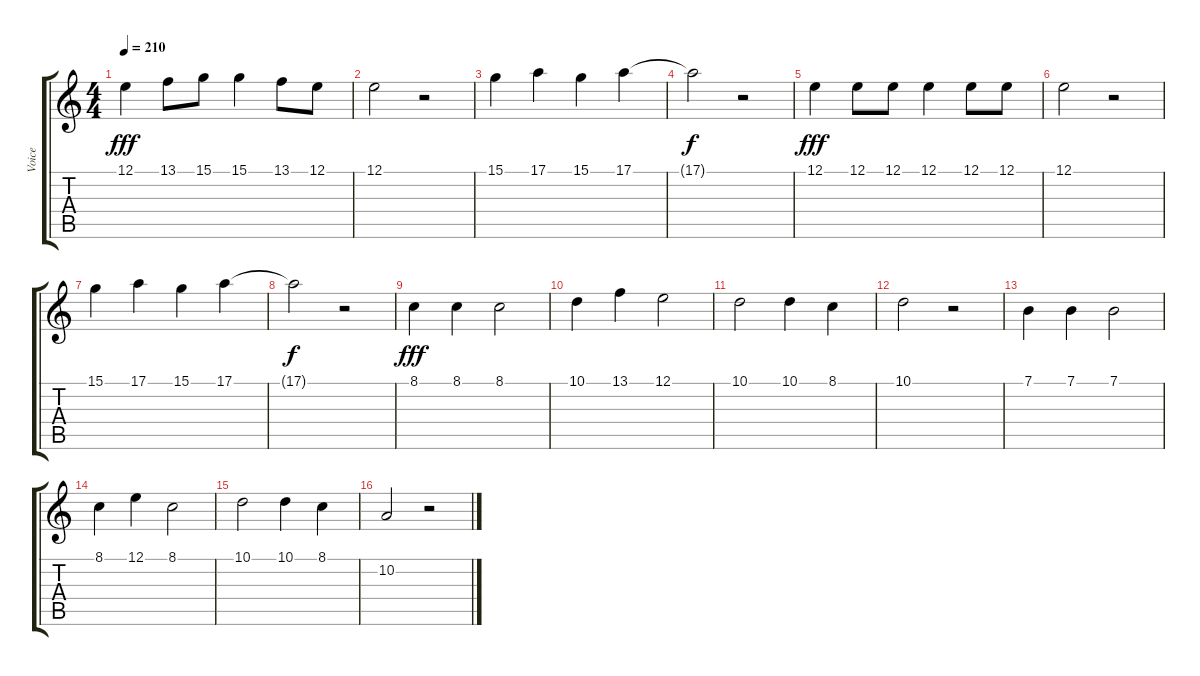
\track ("Voice" "Voice") {instrument choiraahs}
\staff {score tabs}
\tuning (E4 B3 G3 D3 A2 E2) {hide}
\ts (4 4)
\tempo 210
\clef g2
\ks c
12.1.4{dy fff} 13.1.8 15.1.8 15.1.4 13.1.8 12.1.8 |
12.1.2 r.2 |
15.1.4 17.1.4 15.1.4 17.1.4 |
17.1{t}.2{dy f} r.2 |
12.1.4{dy fff} 12.1.8 12.1.8 12.1.4 12.1.8 12.1.8 |
12.1.2 r.2 |
15.1.4 17.1.4 15.1.4 17.1.4 |
17.1{t}.2{dy f} r.2 |
8.1.4{dy fff} 8.1.4 8.1.2 |
10.1.4 13.1.4 12.1.2 |
10.1.2 10.1.4 8.1.4 |
10.1.2 r.2 |
7.1.4 7.1.4 7.1.2 |
8.1.4 12.1.4 8.1.2 |
10.1.2 10.1.4 8.1.4 |
10.2.2 r.2
